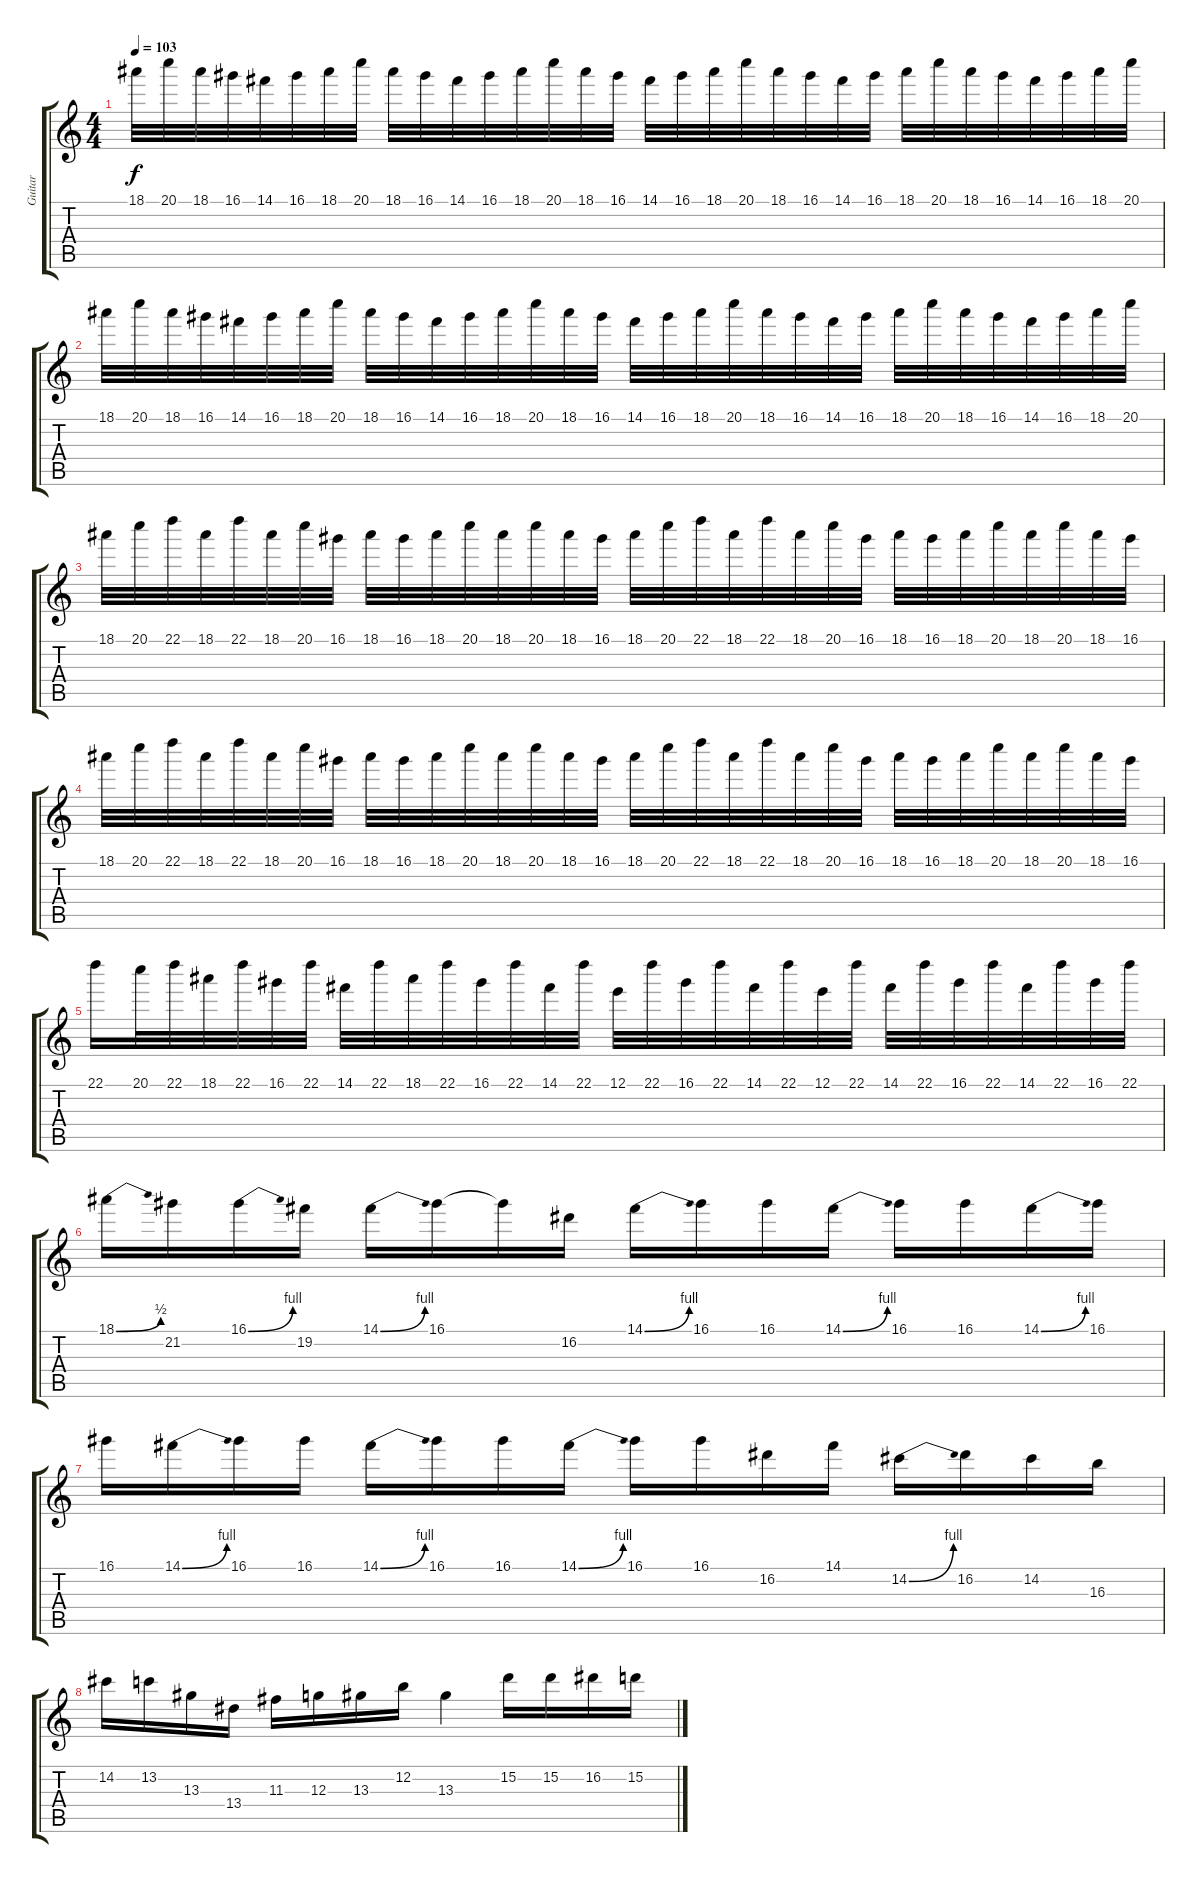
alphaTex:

\track ("Guitar" "Guitar") {instrument overdrivenguitar}
\staff {score tabs}
\tuning (E4 B3 G3 D3 A2 E2) {hide}
\ts (4 4)
\tempo 103
\clef g2
\ks c
18.1.32{dy f} 20.1.32 18.1.32 16.1.32 14.1.32 16.1.32 18.1.32 20.1.32 18.1.32 16.1.32 14.1.32 16.1.32 18.1.32 20.1.32 18.1.32 16.1.32 14.1.32 16.1.32 18.1.32 20.1.32 18.1.32 16.1.32 14.1.32 16.1.32 18.1.32 20.1.32 18.1.32 16.1.32 14.1.32 16.1.32 18.1.32 20.1.32 |
18.1.32 20.1.32 18.1.32 16.1.32 14.1.32 16.1.32 18.1.32 20.1.32 18.1.32 16.1.32 14.1.32 16.1.32 18.1.32 20.1.32 18.1.32 16.1.32 14.1.32 16.1.32 18.1.32 20.1.32 18.1.32 16.1.32 14.1.32 16.1.32 18.1.32 20.1.32 18.1.32 16.1.32 14.1.32 16.1.32 18.1.32 20.1.32 |
18.1.32 20.1.32 22.1.32 18.1.32 22.1.32 18.1.32 20.1.32 16.1.32 18.1.32 16.1.32 18.1.32 20.1.32 18.1.32 20.1.32 18.1.32 16.1.32 18.1.32 20.1.32 22.1.32 18.1.32 22.1.32 18.1.32 20.1.32 16.1.32 18.1.32 16.1.32 18.1.32 20.1.32 18.1.32 20.1.32 18.1.32 16.1.32 |
18.1.32 20.1.32 22.1.32 18.1.32 22.1.32 18.1.32 20.1.32 16.1.32 18.1.32 16.1.32 18.1.32 20.1.32 18.1.32 20.1.32 18.1.32 16.1.32 18.1.32 20.1.32 22.1.32 18.1.32 22.1.32 18.1.32 20.1.32 16.1.32 18.1.32 16.1.32 18.1.32 20.1.32 18.1.32 20.1.32 18.1.32 16.1.32 |
22.1.16 20.1.32 22.1.32 18.1.32 22.1.32 16.1.32 22.1.32 14.1.32 22.1.32 18.1.32 22.1.32 16.1.32 22.1.32 14.1.32 22.1.32 12.1.32 22.1.32 16.1.32 22.1.32 14.1.32 22.1.32 12.1.32 22.1.32 14.1.32 22.1.32 16.1.32 22.1.32 14.1.32 22.1.32 16.1.32 22.1.32 |
18.1{be (bend 0 0 60 2)}.16 21.2.16 16.1{be (bend 0 0 60 4)}.16 19.2.16 14.1{be (bend 0 0 60 4)}.16 16.1.16 16.1{t}.16 16.2.16 14.1{be (bend 0 0 60 4)}.16 16.1.16 16.1.16 14.1{be (bend 0 0 60 4)}.16 16.1.16 16.1.16 14.1{be (bend 0 0 60 4)}.16 16.1.16 |
16.1.16 14.1{be (bend 0 0 60 4)}.16 16.1.16 16.1.16 14.1{be (bend 0 0 60 4)}.16 16.1.16 16.1.16 14.1{be (bend 0 0 60 4)}.16 16.1.16 16.1.16 16.2.16 14.1.16 14.2{be (bend 0 0 60 4)}.16 16.2.16 14.2.16 16.3.16 |
14.2.16 13.2.16 13.3.16 13.4.16 11.3.16 12.3.16 13.3.16 12.2.16 13.3.4 15.2.16 15.2.16 16.2.16 15.2.16
